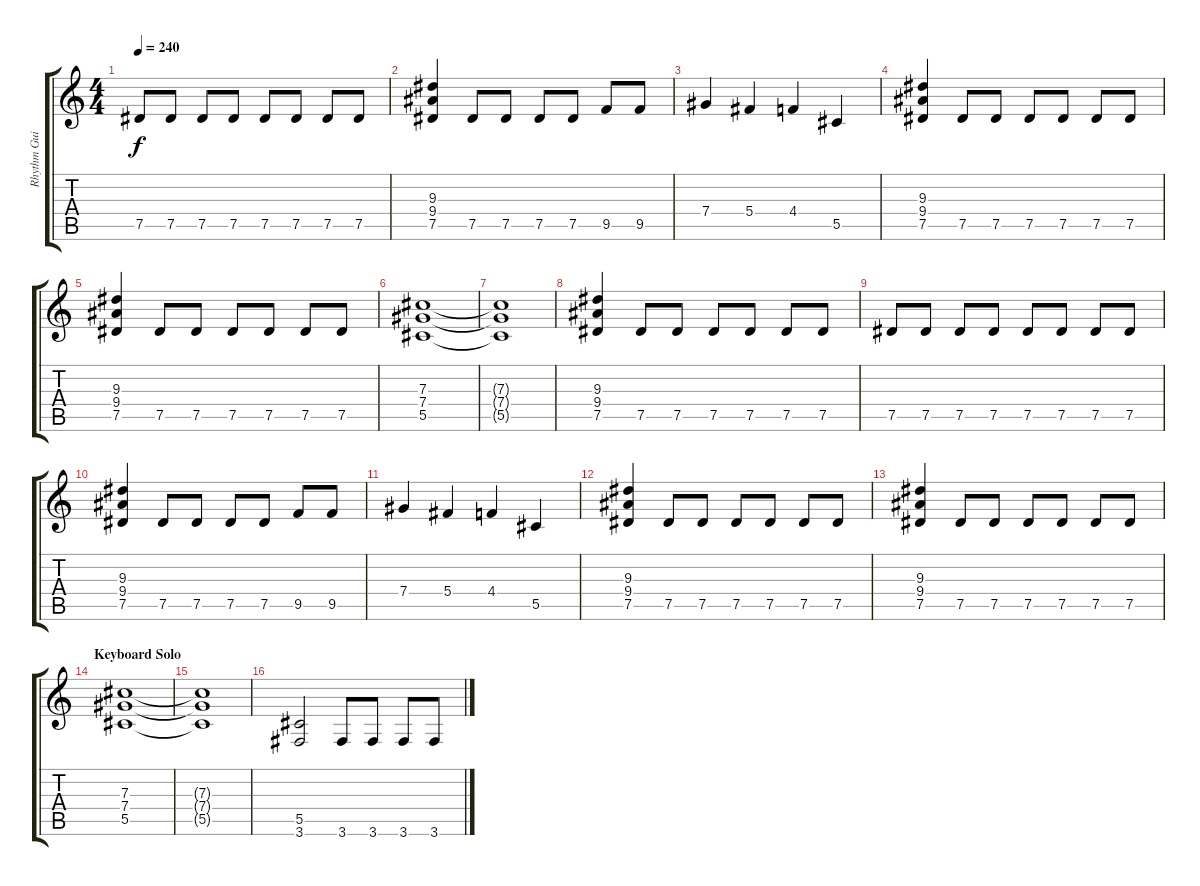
\track ("Rhythm Guitar" "Rhythm Gui") {instrument distortionguitar}
\staff {score tabs}
\tuning (Eb4 Bb3 Gb3 Db3 Ab2 Eb2) {hide}
\ts (4 4)
\tempo 240
\clef g2
\ks c
7.5.8{dy f} 7.5.8 7.5.8 7.5.8 7.5.8 7.5.8 7.5.8 7.5.8 |
(9.3 9.4 7.5).4 7.5.8 7.5.8 7.5.8 7.5.8 9.5.8 9.5.8 |
7.4.4 5.4.4 4.4.4 5.5.4 |
(9.3 9.4 7.5).4 7.5.8 7.5.8 7.5.8 7.5.8 7.5.8 7.5.8 |
(9.3 9.4 7.5).4 7.5.8 7.5.8 7.5.8 7.5.8 7.5.8 7.5.8 |
(7.3 7.4 5.5).1 |
(7.3{t} 7.4{t} 5.5{t}).1 |
(9.3 9.4 7.5).4 7.5.8 7.5.8 7.5.8 7.5.8 7.5.8 7.5.8 |
7.5.8 7.5.8 7.5.8 7.5.8 7.5.8 7.5.8 7.5.8 7.5.8 |
(9.3 9.4 7.5).4 7.5.8 7.5.8 7.5.8 7.5.8 9.5.8 9.5.8 |
7.4.4 5.4.4 4.4.4 5.5.4 |
(9.3 9.4 7.5).4 7.5.8 7.5.8 7.5.8 7.5.8 7.5.8 7.5.8 |
(9.3 9.4 7.5).4 7.5.8 7.5.8 7.5.8 7.5.8 7.5.8 7.5.8 |
\section ("" "Keyboard Solo")
(7.3 7.4 5.5).1 |
(7.3{t} 7.4{t} 5.5{t}).1 |
(5.5 3.6).2 3.6.8 3.6.8 3.6.8 3.6.8
